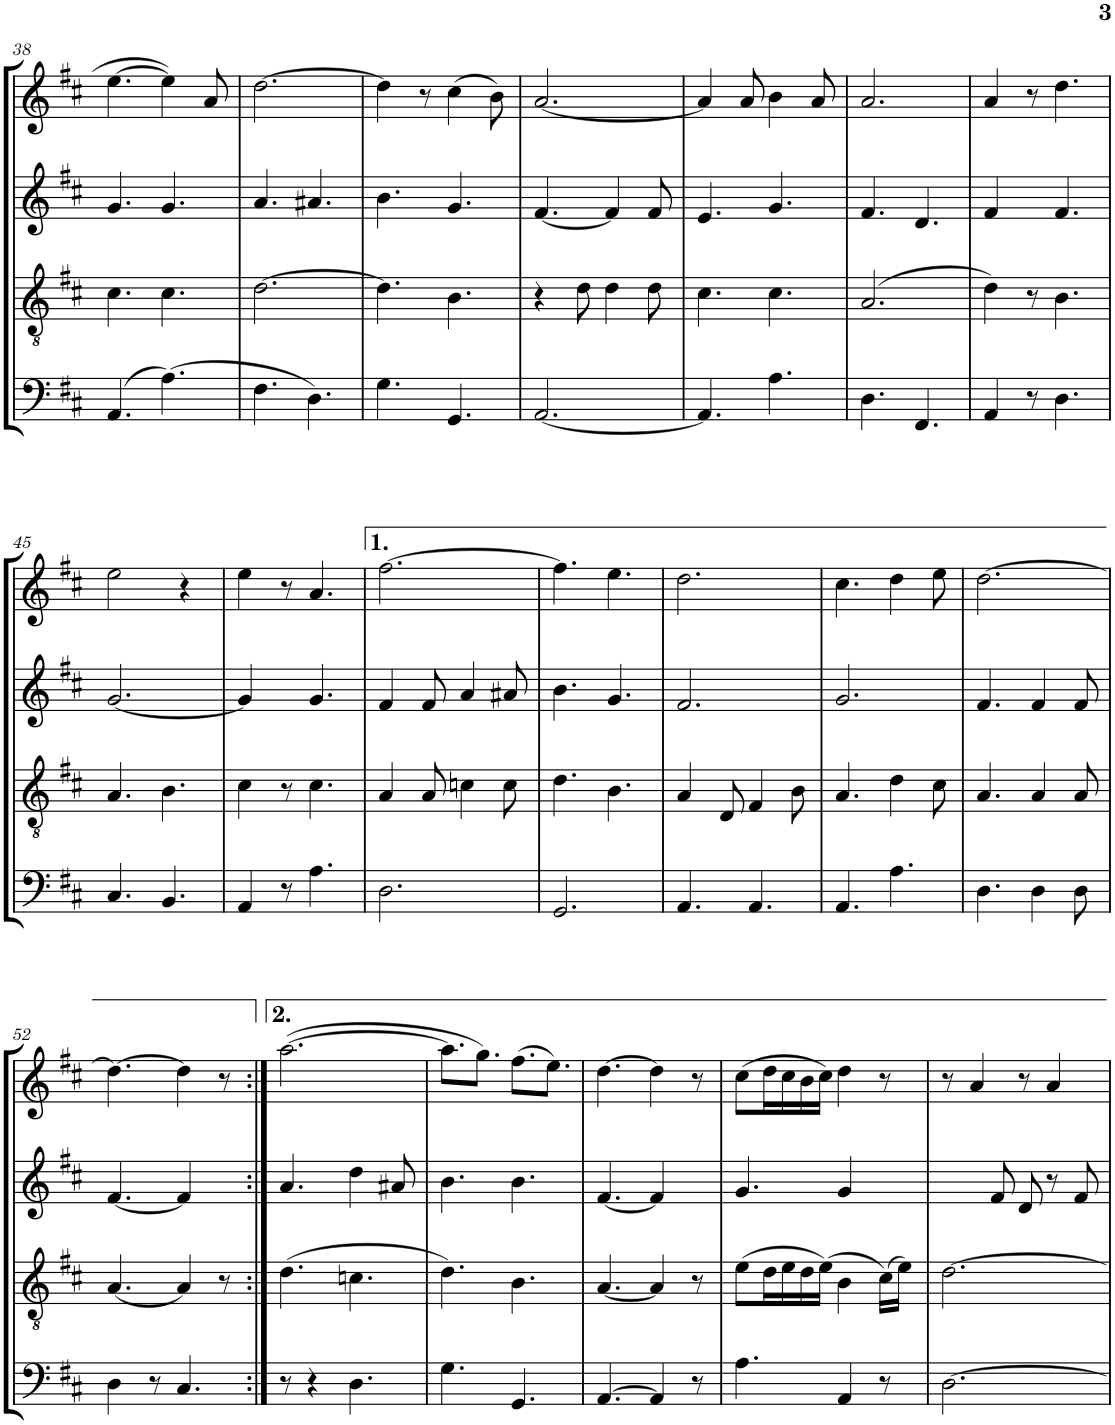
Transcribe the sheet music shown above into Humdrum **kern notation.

**kern	**kern	**kern	**kern
*part4	*part3	*part2	*part1
*staff4	*staff3	*staff2	*staff1
*I"Part 4	*I"Part 3	*I"Part 2	*I"Part 1
!!LO:PB:g=z
*clefF4	*clefGv2	*clefG2	*clefG2
*k[f#c#]	*k[f#c#]	*k[f#c#]	*k[f#c#]
*M6/8	*M6/8	*M6/8	*M6/8
=38	=38	=38	=38
(>4.AA/	4.c#\	4.g/	[>4.ee\
(>4.A\)	4.c#\	4.g/	4ee\]
.	.	.	8a/
=39	=39	=39	=39
4.F#\	[>2.d\	4.a/	[>2.dd\
4.D\)	.	4.a#X/	.
=40	=40	=40	=40
4.G\	4.d\]	4.b\	4dd\]
.	.	.	8r
4.GG/	4.B\	4.g/	(>4cc#\
.	.	.	8b\)
=41	=41	=41	=41
[<2.AA/	4r	[<4.f#/	[<2.a/
.	8d\	.	.
.	4d\	4f#/]	.
.	8d\	8f#/	.
=42	=42	=42	=42
4.AA/]	4.c#\	4.e/	4a/]
.	.	.	8a/
4.A\	4.c#\	4.g/	4b\
.	.	.	8a/
=43	=43	=43	=43
4.D\	(>2.A/	4.f#/	2.a/
4.FF#/	.	4.d/	.
=44	=44	=44	=44
4AA/	4d\)	4f#/	4a/
8r	8r	8ryy	8r
4.D\	4.B\	4.f#/	4.dd\
!!LO:LB:g=z
=45	=45	=45	=45
4.C#/	4.A/	[<2.g/	2ee\
4.BB/	4.B\	.	.
.	.	.	4r
=46	=46	=46	=46
4AA/	4c#\	4g/]	4ee\
8r	8r	8ryy	8r
4.A\	4.c#\	4.g/	4.a/
=47	=47	=47	=47
2.D\	4A/	4f#/	[>2.ff#\
.	8A/	8f#/	.
.	4cn\	4a/	.
.	8c\	8a#X/	.
=48	=48	=48	=48
2.GG/	4.d\	4.b\	4.ff#\]
.	4.B\	4.g/	4.ee\
=49	=49	=49	=49
4.AA/	4A/	2.f#/	2.dd\
.	8D/	.	.
4.AA/	4F#/	.	.
.	8B\	.	.
=50	=50	=50	=50
4.AA/	4.A/	2.g/	4.cc#\
4.A\	4d\	.	4dd\
.	8c#\	.	8ee\
=51	=51	=51	=51
4.D\	4.A/	4.f#/	[>2.dd\
4D\	4A/	4f#/	.
8D\	8A/	8f#/	.
!!LO:LB:g=z
=52	=52	=52	=52
4D\	[<4.A/	[<4.f#/	4.dd\_
8r	.	.	.
4.C#/	4A/]	4f#/]	4dd\]
.	8r	8ryy	8r
=53:|!	=53:|!	=53:|!	=53:|!
8r	(>4.d\	4.a/	([2.aa\
4r	.	.	.
4.D\	4.cn\	4dd\	.
.	.	8a#X/	.
=54	=54	=54	=54
4.G\	4.d\)	4.b\	8.aa\L]
.	.	.	8.gg\J)
4.GG/	4.B\	4.b\	(8.ff#\L
.	.	.	8.ee\J)
=55	=55	=55	=55
[>4.AA/	[<4.A/	[<4.f#/	[>4.dd\
4AA/]	4A/]	4f#/]	4dd\]
8r	8r	8ryy	8r
=56	=56	=56	=56
4.A\	(>8e\L	4.g/	(>8cc#\L
.	16d\L	.	16dd\L
.	16e\	.	16cc#\
.	16d\	.	16b\
.	(>16e\JJ)	.	16cc#\JJ)
4AA/	4B\	4g/	4dd\
8r	(>16c#\LL)	8ryy	8r
.	16e\JJ)	.	.
=57	=57	=57	=57
[>2.D\	[>2.d\	4ryy	8r
.	.	.	4a/
.	.	8f#/	.
.	.	8d/	8r
.	.	8r	4a/
.	.	8f#/	.
=	=	=	=
*-	*-	*-	*-
